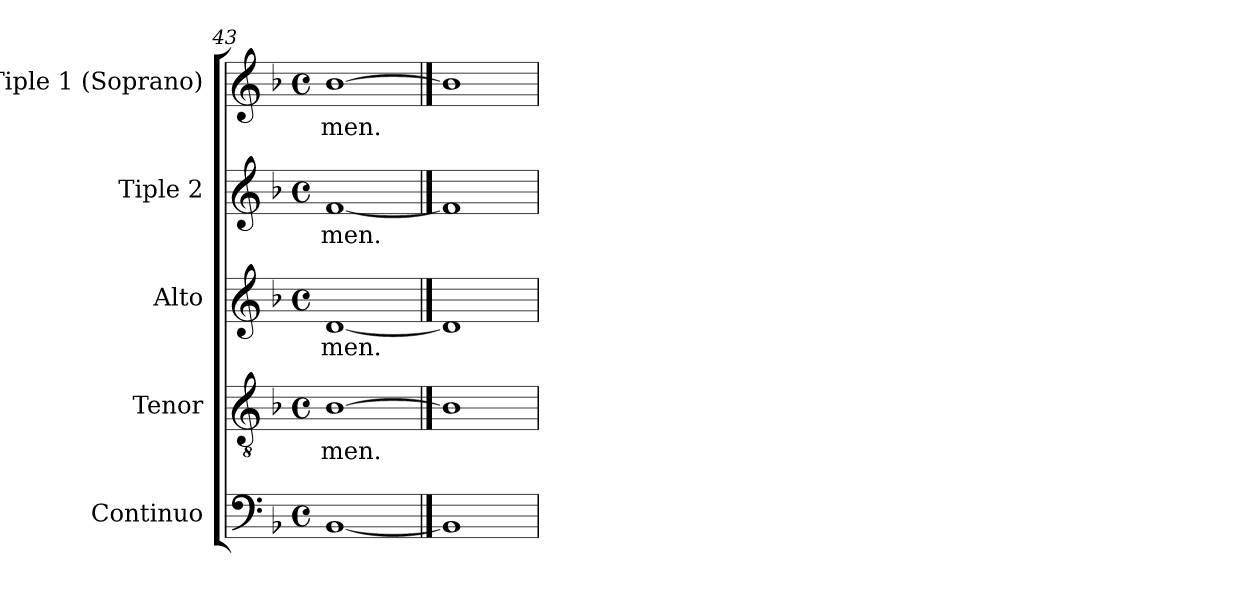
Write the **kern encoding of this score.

**kern	**kern	**text	**kern	**text	**kern	**text	**kern	**text
*part5	*part4	*part4	*part3	*part3	*part2	*part2	*part1	*part1
*staff5	*staff4	*staff4	*staff3	*staff3	*staff2	*staff2	*staff1	*staff1
*I"Continuo	*I"Tenor	*	*I"Alto	*	*I"Tiple 2	*	*I"Tiple 1 (Soprano)	*
*I'Cont.	*I'T.	*	*I'A.	*	*	*	*I'S.	*
*clefF4	*clefGv2	*	*clefG2	*	*clefG2	*	*clefG2	*
*	*ITrd7c12	*	*	*	*	*	*	*
*k[b-]	*k[b-]	*	*k[b-]	*	*k[b-]	*	*k[b-]	*
*F:	*F:	*	*F:	*	*F:	*	*F:	*
*M4/4	*M4/4	*	*M4/4	*	*M4/4	*	*M4/4	*
*met(c)	*met(c)	*	*met(c)	*	*met(c)	*	*met(c)	*
=43	=43	=43	=43	=43	=43	=43	=43	=43
!	!	!LO:LY:b:color=#000000	!	!	!	!	!	!
!	!	!	!	!LO:LY:b:color=#000000	!	!	!	!
!	!	!	!	!	!	!LO:LY:b:color=#000000	!	!
!	!	!	!	!	!	!	!	!LO:LY:b:color=#000000
[1BB-i	[1BB-i	-men.	[1di	-men.	[1fi	-men.	[1b-i	-men.
==44	==44	==44	==44	==44	==44	==44	==44	==44
1BB-i]	1BB-i]	.	1di]	.	1fi]	.	1b-i]	.
=	=	=	=	=	=	=	=	=
*-	*-	*-	*-	*-	*-	*-	*-	*-
